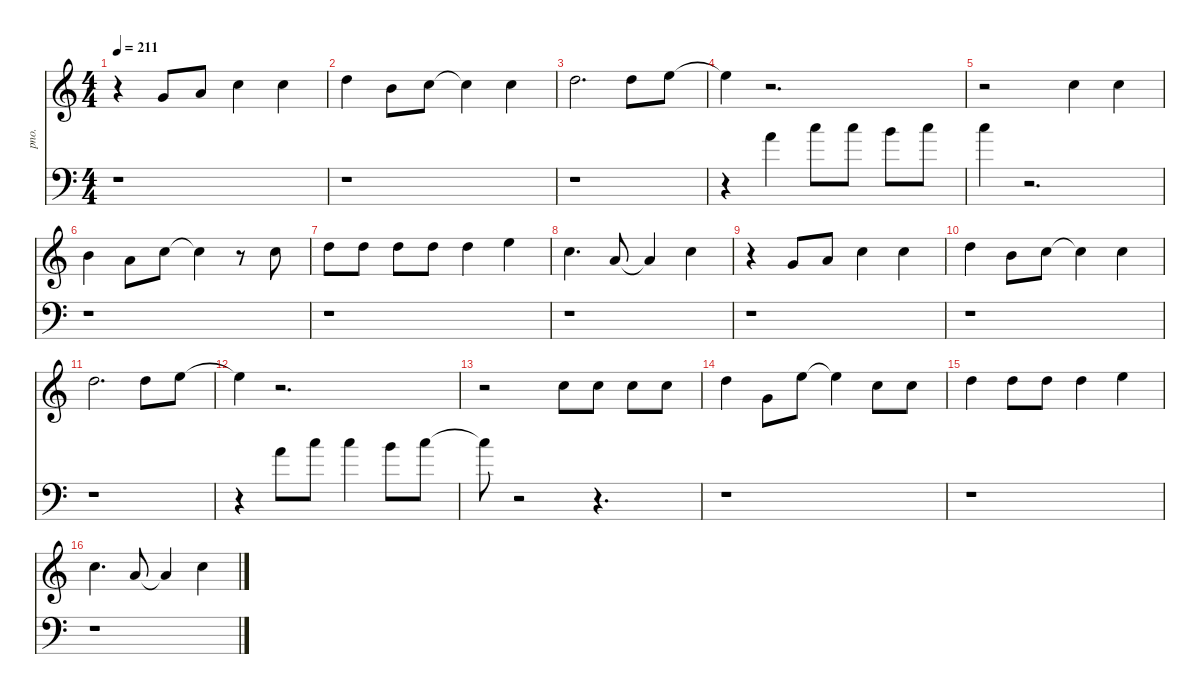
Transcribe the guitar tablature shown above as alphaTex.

\defaultSystemsLayout 4
\hideDynamics
\bracketExtendMode nobrackets
\track ("Vocal" "pno.") {instrument acousticgrandpiano}
\staff {score}
\tuning (E4 B3 G3 D3 A2 E2)
\ts (4 4)
\tempo 211
\clef g2
\ks c
r.4{dy ff beam Down} 3.1.8{beam Up} 5.1.8{beam Up} 8.1.4{beam Down} 8.1.4{beam Down} |
10.1.4{beam Down} 7.1.8{beam Down} 8.1.8{beam Down} 8.1{t}.4{beam Down} 8.1.4{beam Down} |
10.1.2{d beam Down} 10.1.8{beam Down} 12.1.8{beam Down} |
12.1{t}.4{beam Down} r.2{d beam Down} |
r.2{beam Down} 8.1.4{beam Down} 8.1.4{beam Down} |
7.1.4{beam Down} 5.1.8{dy f beam Down} 8.1.8{dy ff beam Down} 8.1{t}.4{beam Down} r.8{beam Down} 8.1.8{beam Down} |
10.1.8{beam Down} 10.1.8{beam Down} 10.1.8{beam Down} 10.1.8{beam Down} 10.1.4{beam Down} 12.1.4{beam Down} |
8.1.4{d beam Down} 5.1.8{beam Up} 5.1{t}.4{beam Up} 8.1.4{beam Down} |
r.4{beam Down} 3.1.8{beam Up} 5.1.8{beam Up} 8.1.4{beam Down} 8.1.4{beam Down} |
10.1.4{beam Down} 7.1.8{beam Down} 8.1.8{beam Down} 8.1{t}.4{beam Down} 8.1.4{beam Down} |
10.1.2{d beam Down} 10.1.8{beam Down} 12.1.8{beam Down} |
12.1{t}.4{beam Down} r.2{d beam Down} |
r.2{beam Down} 8.1.8{beam Down} 8.1.8{beam Down} 8.1.8{beam Down} 8.1.8{beam Down} |
10.1.4{beam Down} 8.2.8{dy f beam Down} 12.1.8{dy ff beam Down} 12.1{t}.4{beam Down} 8.1.8{beam Down} 8.1.8{beam Down} |
10.1.4{beam Down} 10.1.8{beam Down} 10.1.8{beam Down} 10.1.4{beam Down} 12.1.4{beam Down} |
8.1.4{d beam Down} 5.1.8{beam Up} 5.1{t}.4{beam Up} 8.1.4{beam Down}
\staff {score}
\tuning (G2 D2 A1 E1 B0)
\clef f4
\ottava regular
\simile none
\ks c
r.1{dy ff beam Down} |
r.1{beam Down} |
r.1{beam Down} |
r.4{beam Down} 26.1.4{dy f beam Down} 29.1.8{dy ff beam Down} 29.1.8{beam Down} 28.1.8{beam Down} 29.1.8{beam Down} |
29.1.4{beam Down} r.2{d beam Down} |
r.1{beam Down} |
r.1{beam Down} |
r.1{beam Down} |
r.1{beam Down} |
r.1{beam Down} |
r.1{beam Down} |
r.4{beam Down} 26.1.8{dy f beam Down} 29.1.8{dy ff beam Down} 29.1.4{beam Down} 28.1.8{beam Down} 29.1.8{beam Down} |
29.1{t}.8{beam Down} r.2{beam Down} r.4{d beam Down} |
r.1{beam Down} |
r.1{beam Down} |
r.1{beam Down}
